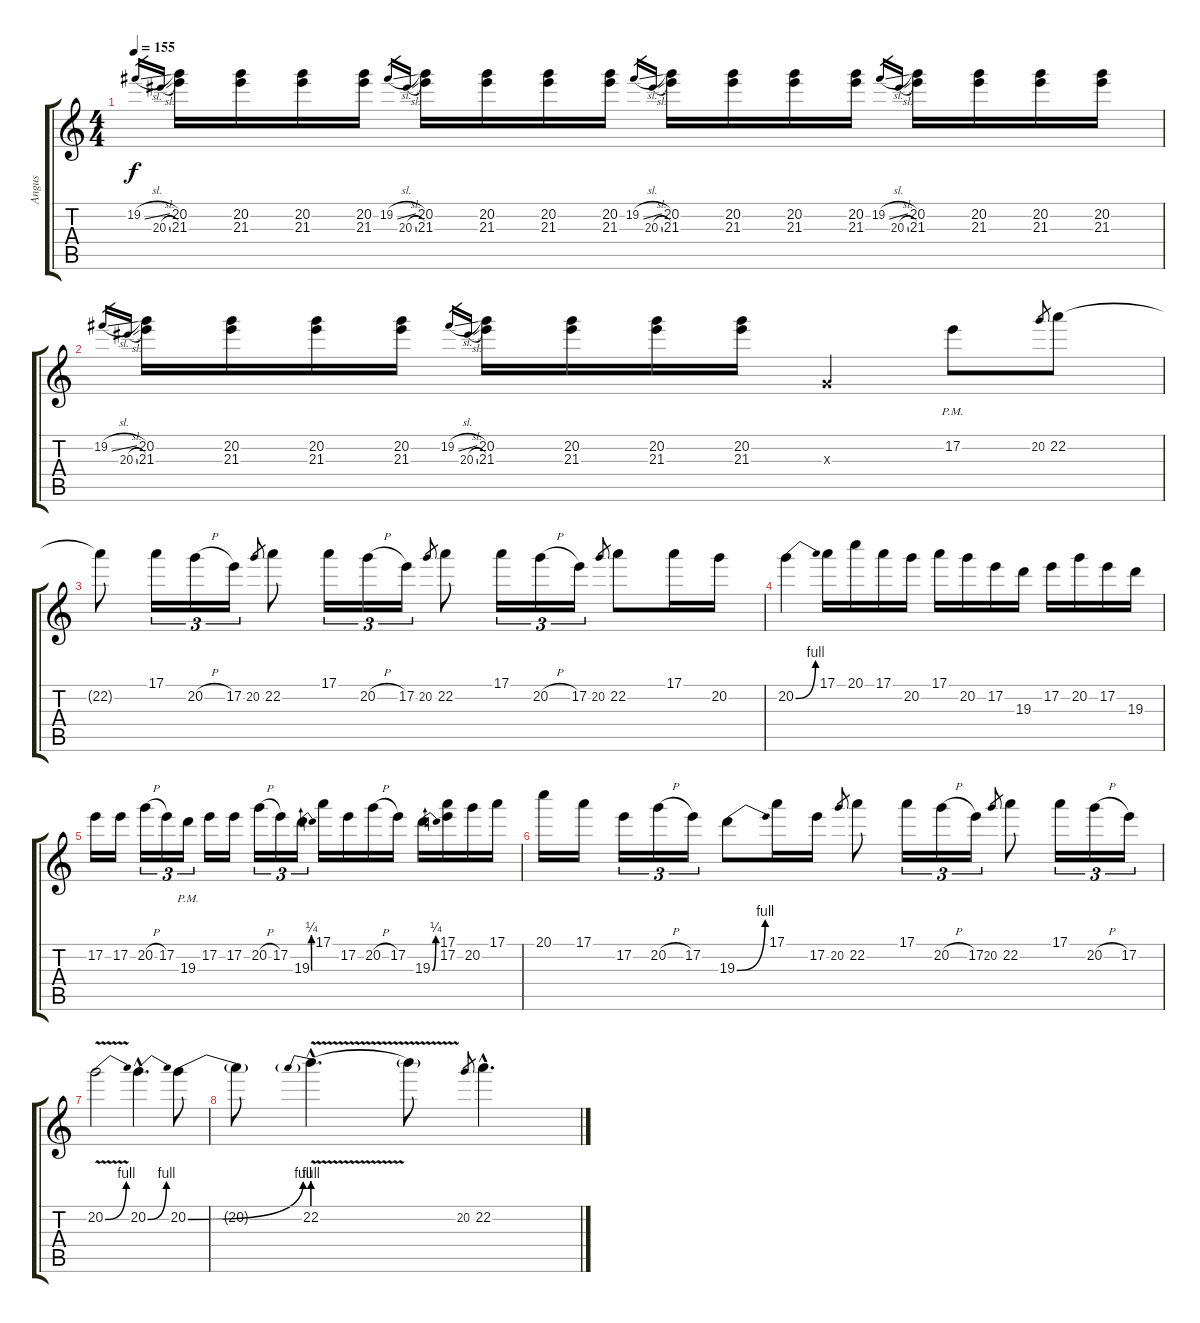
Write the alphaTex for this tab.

\track ("Angus" "Angus") {instrument overdrivenguitar}
\staff {score tabs}
\tuning (E4 B3 G3 D3 A2 E2) {hide}
\ts (4 4)
\tempo 155
\clef g2
\ks c
19.2{sl}.16{gr dy f} 20.3{sl}.16{gr} (20.2 21.3).16 (20.2 21.3).16 (20.2 21.3).16 (20.2 21.3).16 19.2{sl}.16{gr} 20.3{sl}.16{gr} (20.2 21.3).16 (20.2 21.3).16 (20.2 21.3).16 (20.2 21.3).16 19.2{sl}.16{gr} 20.3{sl}.16{gr} (20.2 21.3).16 (20.2 21.3).16 (20.2 21.3).16 (20.2 21.3).16 19.2{sl}.16{gr} 20.3{sl}.16{gr} (20.2 21.3).16 (20.2 21.3).16 (20.2 21.3).16 (20.2 21.3).16 |
19.2{sl}.16{gr} 20.3{sl}.16{gr} (20.2 21.3).16 (20.2 21.3).16 (20.2 21.3).16 (20.2 21.3).16 19.2{sl}.16{gr} 20.3{sl}.16{gr} (20.2 21.3).16 (20.2 21.3).16 (20.2 21.3).16 (20.2 21.3).16 0.3{x}.4 17.2{pm}.8 20.2.8{gr} 22.2.8 |
22.2{t}.8 17.1.16{tu (3 2)} 20.2{h}.16{tu (3 2)} 17.2.16{tu (3 2)} 20.2.8{gr} 22.2.8 17.1.16{tu (3 2)} 20.2{h}.16{tu (3 2)} 17.2.16{tu (3 2)} 20.2.8{gr} 22.2.8 17.1.16{tu (3 2)} 20.2{h}.16{tu (3 2)} 17.2.16{tu (3 2)} 20.2.8{gr} 22.2.8 17.1.16 20.2.16 |
20.2{be (bend 0 0 60 4)}.4 17.1.16 20.1.16 17.1.16 20.2.16 17.1.16 20.2.16 17.2.16 19.3.16 17.2.16 20.2.16 17.2.16 19.3.16 |
17.2.16 17.2.16 20.2{h}.16{tu (3 2)} 17.2.16{tu (3 2)} 19.3{pm}.16{tu (3 2)} 17.2.16 17.2.16 20.2{h}.16{tu (3 2)} 17.2.16{tu (3 2)} 19.3{be (bend 0 0 60 1)}.16{tu (3 2)} 17.1.16 17.2.16 20.2{h}.16 17.2.16 19.3{be (bend 0 0 60 1)}.16 (17.1 17.2).16 20.2.16 17.1.16 |
20.1.16 17.1.16 17.2.16{tu (3 2)} 20.2{h}.16{tu (3 2)} 17.2.16{tu (3 2)} 19.3{be (bend 0 0 60 4)}.8 17.1.16 17.2.16 20.2.8{gr} 22.2.8 17.1.16{tu (3 2)} 20.2{h}.16{tu (3 2)} 17.2.16{tu (3 2)} 20.2.8{gr} 22.2.8 17.1.16{tu (3 2)} 20.2{h}.16{tu (3 2)} 17.2.16{tu (3 2)} |
20.2{be (bend 0 0 60 4) v}.2 20.2{be (bend 0 0 60 4) hac}.4{d} 20.2{be (bend 0 0 60 4)}.8 |
20.2{t}.8 22.2{be (prebend 0 4 60 4) v hac}.4{d} 22.2{t}.8 20.2.8{gr} 22.2{hac}.4{d}
